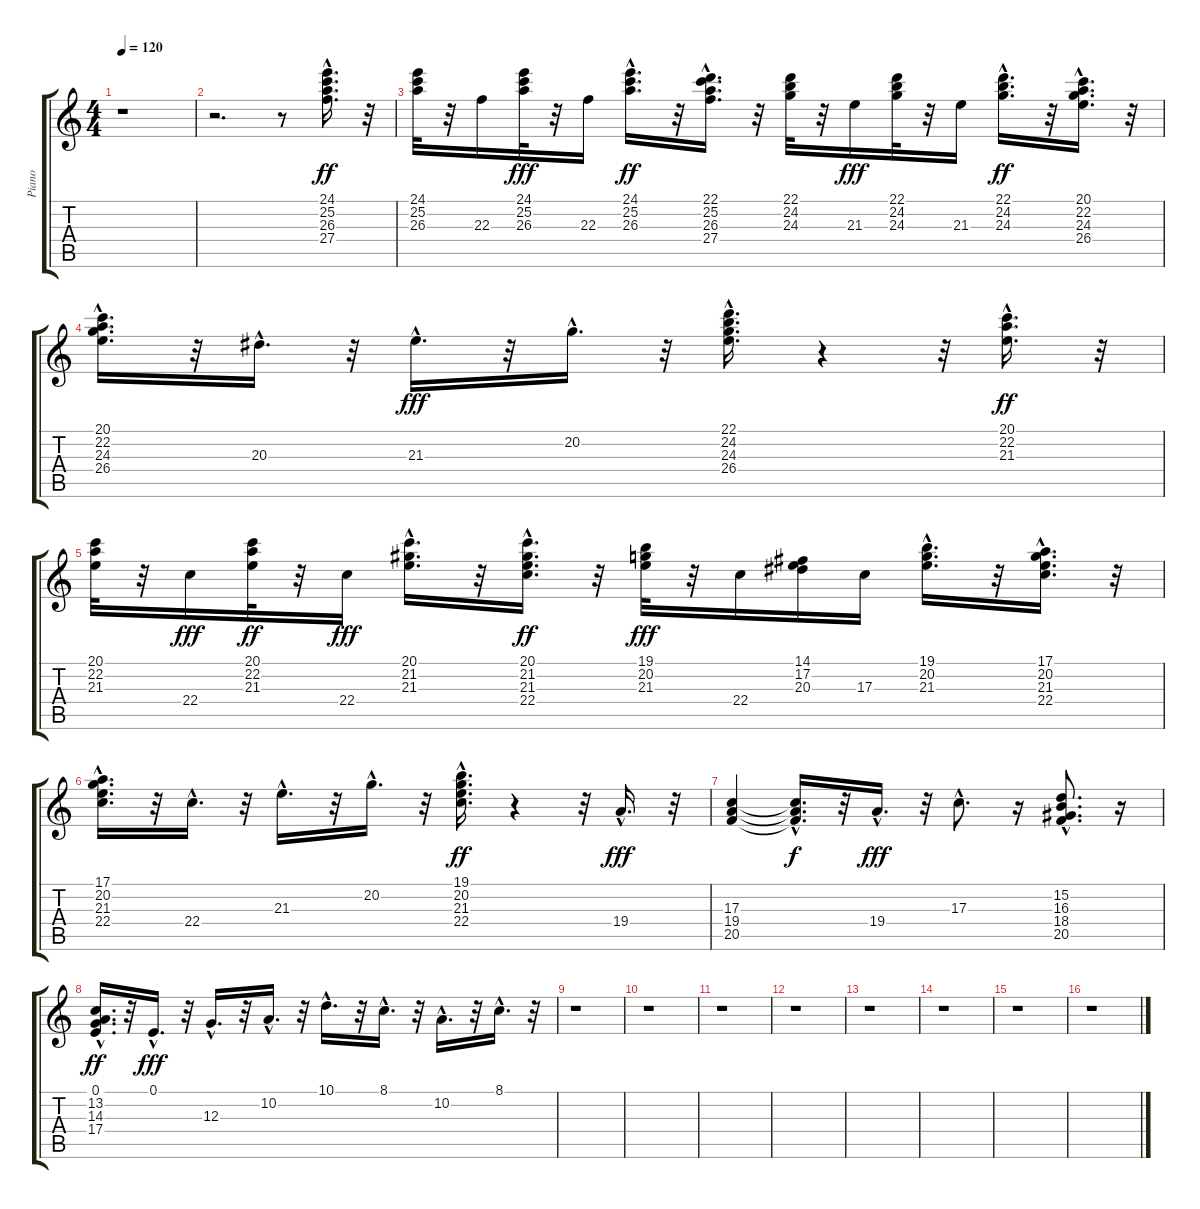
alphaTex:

\track ("Piano" "Piano") {instrument acousticgrandpiano}
\staff {score tabs}
\tuning (E4 B3 G3 D3 A2 E2) {hide}
\ts (4 4)
\tempo 120
\clef g2
\ks c
r.1{dy ff instrument acousticgrandpiano} |
r.2{d} r.8 (24.1{hac} 25.2{hac} 26.3{hac} 27.4{hac}).16{d} r.32 |
(24.1 25.2 26.3).32 r.32 22.3.16 (24.1 25.2 26.3).32{dy fff} r.32 22.3.16 (24.1{hac} 25.2{hac} 26.3{hac}).16{d dy ff} r.32 (22.1{hac} 25.2{hac} 26.3{hac} 27.4{hac}).16{d} r.32 (22.1 24.2 24.3).32 r.32 21.3.16{dy fff} (22.1 24.2 24.3).32 r.32 21.3.16 (22.1{hac} 24.2{hac} 24.3{hac}).16{d dy ff} r.32 (20.1{hac} 22.2{hac} 24.3{hac} 26.4{hac}).16{d} r.32 |
(20.1{hac} 22.2{hac} 24.3{hac} 26.4{hac}).16{d} r.32 20.3{hac}.16{d} r.32 21.3{hac}.16{d dy fff} r.32 20.2{hac}.16{d} r.32 (22.1{hac} 24.2{hac} 24.3{hac} 26.4{hac}).16{d} r.4 r.32 (20.1{hac} 22.2{hac} 21.3{hac}).16{d dy ff} r.32 |
(20.1 22.2 21.3).32 r.32 22.4.16{dy fff} (20.1 22.2 21.3).32{dy ff} r.32 22.4.16{dy fff} (20.1{hac} 21.2{hac} 21.3{hac}).16{d} r.32 (20.1{hac} 21.2{hac} 21.3{hac} 22.4{hac}).16{d dy ff} r.32 (19.1 20.2 21.3).32{dy fff} r.32 22.4.16 (14.1 17.2 20.3).16 17.3.16 (19.1{hac} 20.2{hac} 21.3{hac}).16{d} r.32 (17.1{hac} 20.2{hac} 21.3{hac} 22.4{hac}).16{d} r.32 |
(17.1{hac} 20.2{hac} 21.3{hac} 22.4{hac}).16{d} r.32 22.4{hac}.16{d} r.32 21.3{hac}.16{d} r.32 20.2{hac}.16{d} r.32 (19.1{hac} 20.2{hac} 21.3{hac} 22.4{hac}).16{d dy ff} r.4 r.32 19.4{hac}.16{d dy fff} r.32 |
(17.3 19.4 20.5).4 (17.3{hac t} 19.4{hac t} 20.5{hac t}).16{d dy f} r.32 19.4{hac}.16{d dy fff} r.32 17.3{hac}.8{d} r.16 (15.2{hac} 16.3{hac} 18.4{hac} 20.5{hac}).8{d} r.16 |
(0.1{hac} 13.2{hac} 14.3{hac} 17.4{hac}).16{d dy ff} r.32 0.1{hac}.16{d dy fff} r.32 12.3{hac}.16{d} r.32 10.2{hac}.16{d} r.32 10.1{hac}.16{d} r.32 8.1{hac}.16{d} r.32 10.2{hac}.16{d} r.32 8.1{hac}.16{d} r.32 |
r.1 |
r.1 |
r.1 |
r.1 |
r.1 |
r.1 |
r.1 |
r.1
